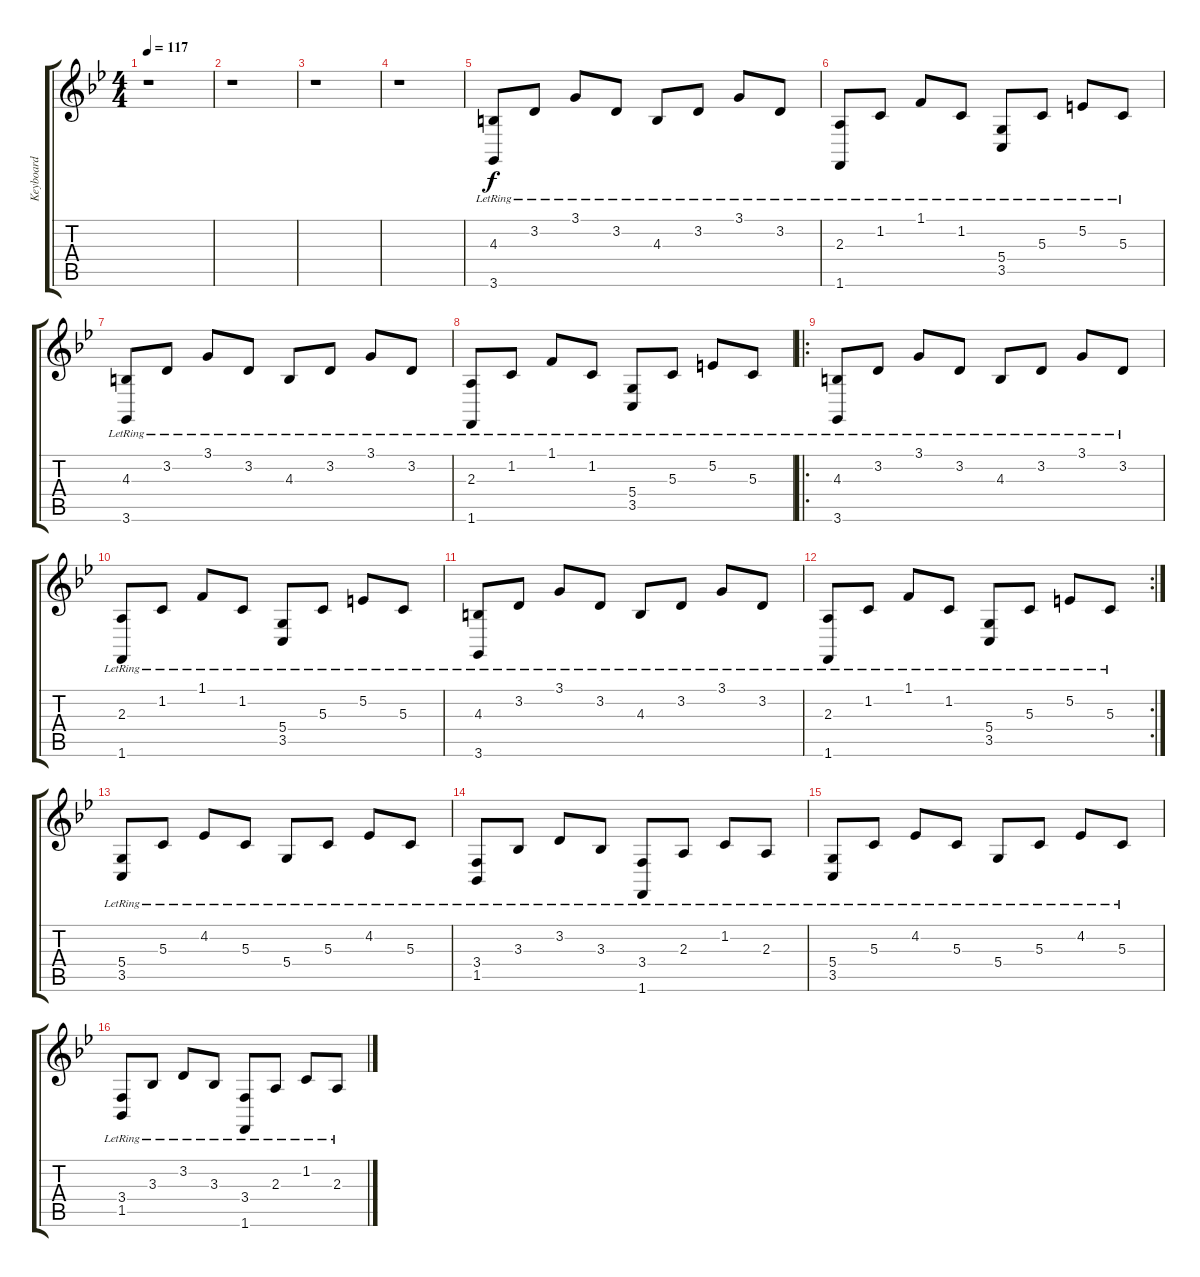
\track ("Keyboard" "Keyboard") {instrument electricgrandpiano}
\staff {score tabs}
\tuning (E4 B3 G3 D3 A2 E2) {hide}
\ts (4 4)
\tempo 117
\clef g2
\ks bb
r.1{dy f instrument electricgrandpiano} |
r.1 |
r.1 |
r.1 |
(4.3{lr} 3.6{lr}).8 3.2{lr}.8 3.1{lr}.8 3.2{lr}.8 4.3{lr}.8 3.2{lr}.8 3.1{lr}.8 3.2{lr}.8 |
(2.3{lr} 1.6{lr}).8 1.2{lr}.8 1.1{lr}.8 1.2{lr}.8 (5.4{lr} 3.5{lr}).8 5.3{lr}.8 5.2{lr}.8 5.3{lr}.8 |
(4.3{lr} 3.6{lr}).8 3.2{lr}.8 3.1{lr}.8 3.2{lr}.8 4.3{lr}.8 3.2{lr}.8 3.1{lr}.8 3.2{lr}.8 |
(2.3{lr} 1.6{lr}).8 1.2{lr}.8 1.1{lr}.8 1.2{lr}.8 (5.4{lr} 3.5{lr}).8 5.3{lr}.8 5.2{lr}.8 5.3{lr}.8 |
\ro
(4.3{lr} 3.6{lr}).8 3.2{lr}.8 3.1{lr}.8 3.2{lr}.8 4.3{lr}.8 3.2{lr}.8 3.1{lr}.8 3.2{lr}.8 |
(2.3{lr} 1.6{lr}).8 1.2{lr}.8 1.1{lr}.8 1.2{lr}.8 (5.4{lr} 3.5{lr}).8 5.3{lr}.8 5.2{lr}.8 5.3{lr}.8 |
(4.3{lr} 3.6{lr}).8 3.2{lr}.8 3.1{lr}.8 3.2{lr}.8 4.3{lr}.8 3.2{lr}.8 3.1{lr}.8 3.2{lr}.8 |
\rc 2
(2.3{lr} 1.6{lr}).8 1.2{lr}.8 1.1{lr}.8 1.2{lr}.8 (5.4{lr} 3.5{lr}).8 5.3{lr}.8 5.2{lr}.8 5.3{lr}.8 |
(5.4{lr} 3.5{lr}).8 5.3{lr}.8 4.2{lr}.8 5.3{lr}.8 5.4{lr}.8 5.3{lr}.8 4.2{lr}.8 5.3{lr}.8 |
(3.4{lr} 1.5{lr}).8 3.3{lr}.8 3.2{lr}.8 3.3{lr}.8 (3.4{lr} 1.6{lr}).8 2.3{lr}.8 1.2{lr}.8 2.3{lr}.8 |
(5.4{lr} 3.5{lr}).8 5.3{lr}.8 4.2{lr}.8 5.3{lr}.8 5.4{lr}.8 5.3{lr}.8 4.2{lr}.8 5.3{lr}.8 |
(3.4{lr} 1.5{lr}).8 3.3{lr}.8 3.2{lr}.8 3.3{lr}.8 (3.4{lr} 1.6{lr}).8 2.3{lr}.8 1.2{lr}.8 2.3{lr}.8
